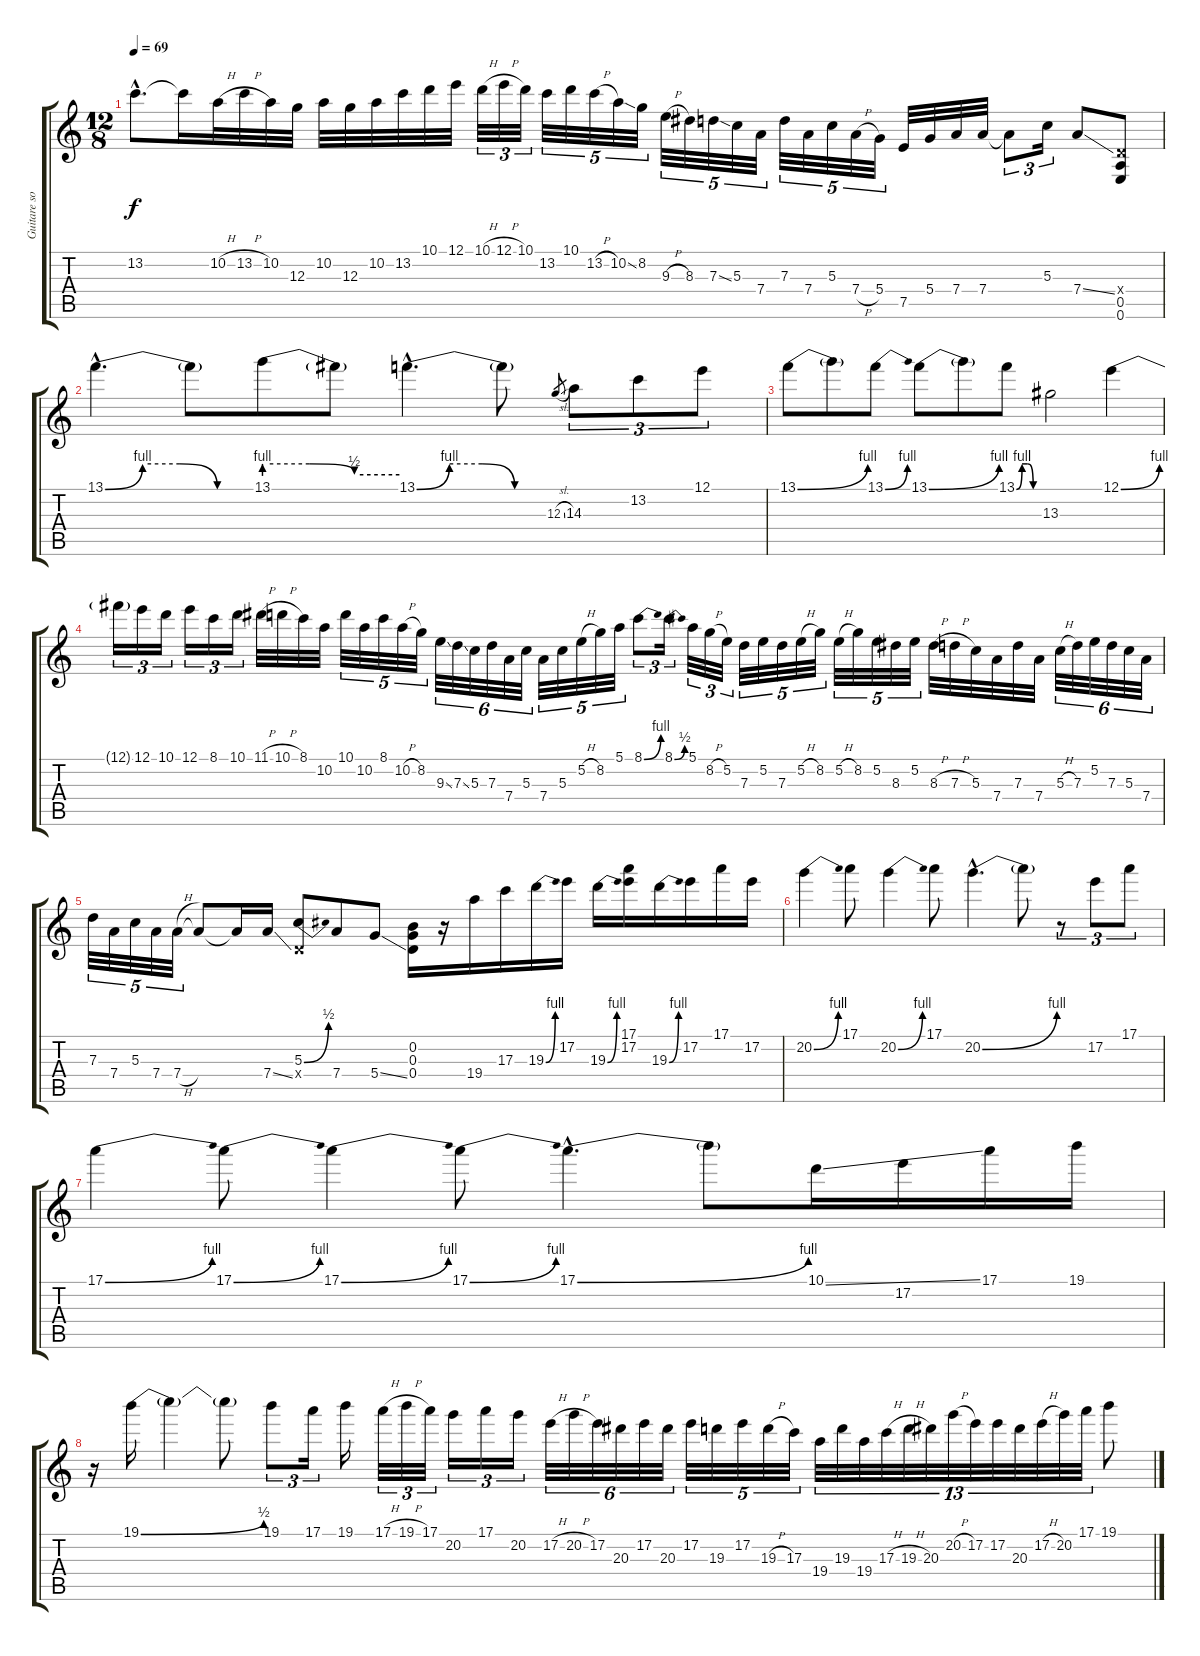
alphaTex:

\track ("Guitare solo" "Guitare so") {instrument distortionguitar}
\staff {score tabs}
\tuning (E4 B3 G3 D3 A2 E2) {hide}
\ts (12 8)
\tempo 69
\clef g2
\ks c
13.2{hac t}.8{d dy f} 13.2{t}.16 10.2{h}.32 13.2{h}.32 10.2.32 12.3.32 10.2.32 12.3.32 10.2.32 13.2.32 10.1.32 12.1.32 10.1{h}.32{tu (3 2)} 12.1{h}.32{tu (3 2)} 10.1.32{tu (3 2)} 13.2.32{tu (5 4)} 10.1.32{tu (5 4)} 13.2{h}.32{tu (5 4)} 10.2{ss}.32{tu (5 4)} 8.2.32{tu (5 4)} 9.3{h}.32{tu (5 4)} 8.3.32{tu (5 4)} 7.3{ss}.32{tu (5 4)} 5.3.32{tu (5 4)} 7.4.32{tu (5 4)} 7.3.32{tu (5 4)} 7.4.32{tu (5 4)} 5.3.32{tu (5 4)} 7.4{h}.32{tu (5 4)} 5.4.32{tu (5 4)} 7.5.32 5.4.32 7.4.32 7.4.32 7.4{t}.8{tu (3 2)} 5.3.16{tu (3 2)} 7.4{ss}.8 (0.4{x} 0.5 0.6).8 |
13.1{be (custom 0 0 15 4 30 4 45 0 60 0) hac}.4{d} 13.1{t}.8 13.1{be (custom 0 4 20 4 40 2 60 2)}.8 13.1{t}.8 13.1{be (custom 0 0 15 4 30 4 45 0 60 0) hac}.4{d} 13.1{t}.8 12.3{sl}.8{gr} 14.3.8{tu (3 2)} 13.2.8{tu (3 2)} 12.1.8{tu (3 2)} |
13.1{be (bend 0 0 60 4)}.8 13.1{t}.8 13.1{be (bend 0 0 60 4)}.8 13.1{be (bend 0 0 60 4)}.8 13.1{t}.8 13.1{be (custom 0 0 15 4 30 4 45 0 60 0)}.8 13.3.2 12.1{be (bend 0 0 60 4)}.4 |
12.1{t}.16{tu (3 2)} 12.1.16{tu (3 2)} 10.1.16{tu (3 2)} 12.1.16{tu (3 2)} 8.1.16{tu (3 2)} 10.1.16{tu (3 2)} 11.1{h}.32 10.1{h}.32 8.1.32 10.2.32 10.1.32{tu (5 4)} 10.2.32{tu (5 4)} 8.1.32{tu (5 4)} 10.2{h}.32{tu (5 4)} 8.2.32{tu (5 4)} 9.3{ss}.32{tu (6 4)} 7.3{ss}.32{tu (6 4)} 5.3.32{tu (6 4)} 7.3.32{tu (6 4)} 7.4.32{tu (6 4)} 5.3.32{tu (6 4)} 7.4.32{tu (5 4)} 5.3.32{tu (5 4)} 5.2{h}.32{tu (5 4)} 8.2.32{tu (5 4)} 5.1.32{tu (5 4)} 8.1{be (bend 0 0 60 4)}.8{tu (3 2)} 8.1{be (bend 0 0 60 2)}.16{tu (3 2)} 5.1.32{tu (3 2)} 8.2{h}.32{tu (3 2)} 5.2.32{tu (3 2)} 7.3.32{tu (5 4)} 5.2.32{tu (5 4)} 7.3.32{tu (5 4)} 5.2{h}.32{tu (5 4)} 8.2.32{tu (5 4)} 5.2{h}.32{tu (5 4)} 8.2.32{tu (5 4)} 5.2.32{tu (5 4)} 8.3.32{tu (5 4)} 5.2.32{tu (5 4)} 8.3{h}.32 7.3{h}.32 5.3.32 7.4.32 7.3.32 7.4.32 5.3{h}.32{tu (6 4)} 7.3.32{tu (6 4)} 5.2.32{tu (6 4)} 7.3.32{tu (6 4)} 5.3.32{tu (6 4)} 7.4.32{tu (6 4)} |
7.3.32{tu (5 4)} 7.4.32{tu (5 4)} 5.3.32{tu (5 4)} 7.4.32{tu (5 4)} 7.4{h}.32{tu (5 4)} 7.4{t}.8 7.4{t}.16 7.4{ss}.16 (5.3{be (bend 0 0 60 2)} 0.4{x}).8 7.4.8 5.4{ss}.8 (0.2 0.3 0.4).16 r.16 19.4.16 17.3.16 19.3{be (bend 0 0 60 4)}.16 17.2.16 19.3{be (bend 0 0 60 4)}.16 (17.1 17.2).16 19.3{be (bend 0 0 60 4)}.16 17.2.16 17.1.16 17.2.16 |
20.2{be (bend 0 0 60 4)}.4 17.1.8 20.2{be (bend 0 0 60 4)}.4 17.1.8 20.2{be (bend 0 0 60 4) hac}.4{d} 20.2{t}.8 r.8{tu (3 2)} 17.2.8{tu (3 2)} 17.1.8{tu (3 2)} |
17.1{be (bend 0 0 60 4)}.4 17.1{be (bend 0 0 60 4)}.8 17.1{be (bend 0 0 60 4)}.4 17.1{be (bend 0 0 60 4)}.8 17.1{be (bend 0 0 60 4) hac}.4{d} 17.1{t}.8 10.1{ss}.16 17.2.16 17.1.16 19.1.16 |
r.16 19.1{be (bend 0 0 60 2)}.16 19.1{t}.4 19.1{t}.8 19.1.8{tu (3 2)} 17.1.16{tu (3 2)} 19.1.16 17.1{h}.32{tu (3 2)} 19.1{h}.32{tu (3 2)} 17.1.32{tu (3 2)} 20.2.16{tu (3 2)} 17.1.16{tu (3 2)} 20.2.16{tu (3 2)} 17.2{h}.32{tu (6 4)} 20.2{h}.32{tu (6 4)} 17.2.32{tu (6 4)} 20.3.32{tu (6 4)} 17.2.32{tu (6 4)} 20.3.32{tu (6 4)} 17.2.32{tu (5 4)} 19.3.32{tu (5 4)} 17.2.32{tu (5 4)} 19.3{h}.32{tu (5 4)} 17.3.32{tu (5 4)} 19.4.32{tu (13 8)} 19.3.32{tu (13 8)} 19.4.32{tu (13 8)} 17.3{h}.32{tu (13 8)} 19.3{h}.32{tu (13 8)} 20.3.32{tu (13 8)} 20.2{h}.32{tu (13 8)} 17.2.32{tu (13 8)} 17.2.32{tu (13 8)} 20.3.32{tu (13 8)} 17.2{h}.32{tu (13 8)} 20.2.32{tu (13 8)} 17.1.32{tu (13 8)} 19.1.8
